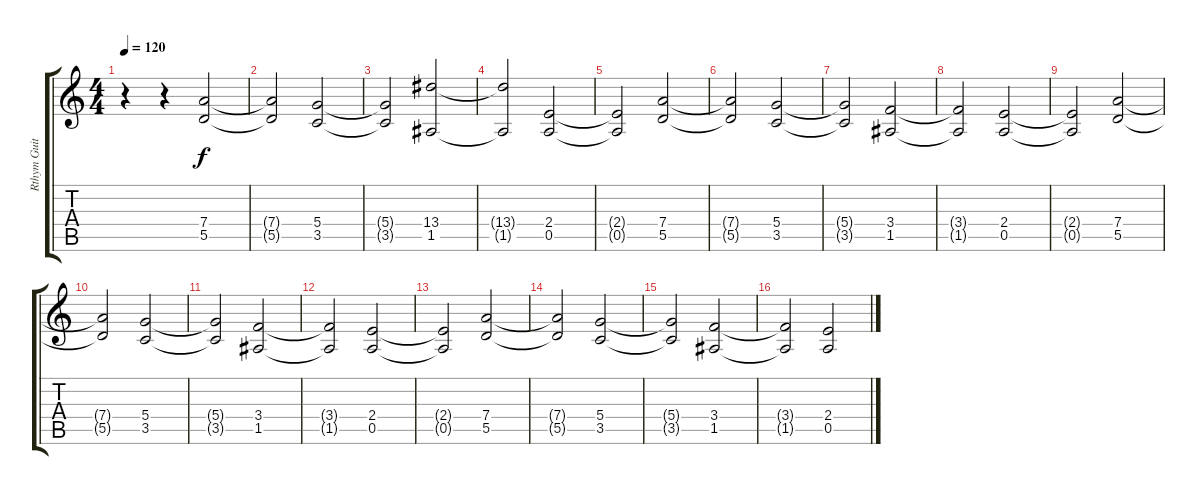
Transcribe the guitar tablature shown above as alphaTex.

\track ("Rthym Guitar" "Rthym Guit") {instrument distortionguitar}
\staff {score tabs}
\tuning (E4 B3 G3 D3 A2 E2) {hide}
\ts (4 4)
\tempo 120
\clef g2
\ks c
r.4{dy f} r.4 (7.4 5.5).2 |
(7.4{t} 5.5{t}).2 (5.4 3.5).2 |
(5.4{t} 3.5{t}).2 (13.4 1.5).2 |
(13.4{t} 1.5{t}).2 (2.4 0.5).2 |
(2.4{t} 0.5{t}).2 (7.4 5.5).2 |
(7.4{t} 5.5{t}).2 (5.4 3.5).2 |
(5.4{t} 3.5{t}).2 (3.4 1.5).2 |
(3.4{t} 1.5{t}).2 (2.4 0.5).2 |
(2.4{t} 0.5{t}).2 (7.4 5.5).2 |
(7.4{t} 5.5{t}).2 (5.4 3.5).2 |
(5.4{t} 3.5{t}).2 (3.4 1.5).2 |
(3.4{t} 1.5{t}).2 (2.4 0.5).2 |
(2.4{t} 0.5{t}).2 (7.4 5.5).2 |
(7.4{t} 5.5{t}).2 (5.4 3.5).2 |
(5.4{t} 3.5{t}).2 (3.4 1.5).2 |
(3.4{t} 1.5{t}).2 (2.4 0.5).2
